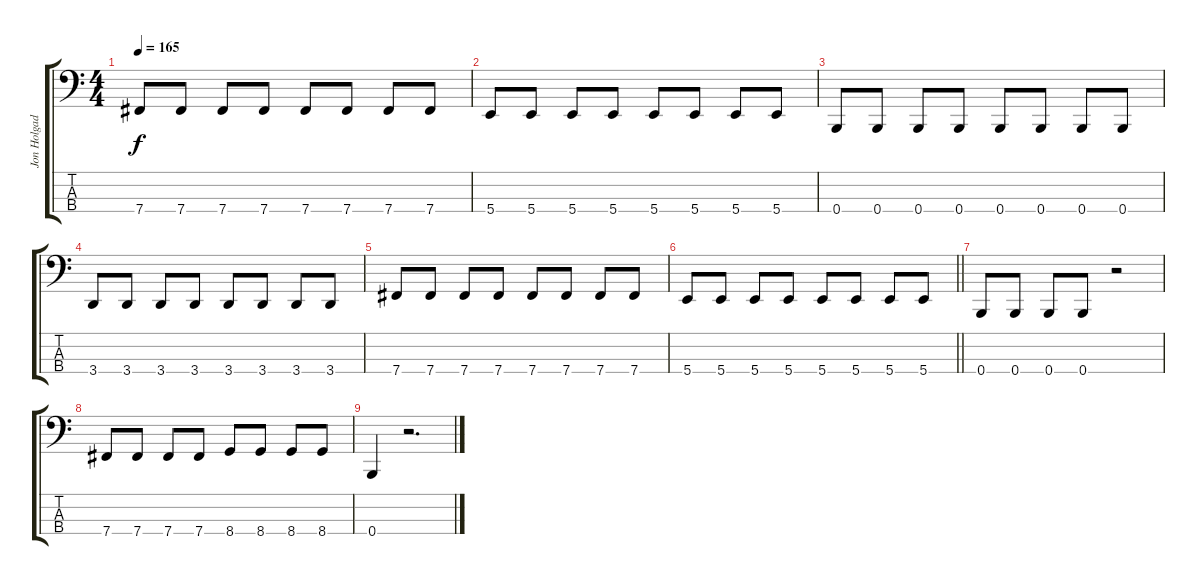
\track ("Jon Holgado" "Jon Holgad") {instrument electricbasspick}
\staff {score tabs}
\tuning (E2 B1 Gb1 B0) {hide}
\ts (4 4)
\tempo 165
\clef f4
\ks c
7.4.8{dy f} 7.4.8 7.4.8 7.4.8 7.4.8 7.4.8 7.4.8 7.4.8 |
5.4.8 5.4.8 5.4.8 5.4.8 5.4.8 5.4.8 5.4.8 5.4.8 |
0.4.8 0.4.8 0.4.8 0.4.8 0.4.8 0.4.8 0.4.8 0.4.8 |
3.4.8 3.4.8 3.4.8 3.4.8 3.4.8 3.4.8 3.4.8 3.4.8 |
7.4.8 7.4.8 7.4.8 7.4.8 7.4.8 7.4.8 7.4.8 7.4.8 |
\barLineRight lightlight
5.4.8 5.4.8 5.4.8 5.4.8 5.4.8 5.4.8 5.4.8 5.4.8 |
0.4.8 0.4.8 0.4.8 0.4.8 r.2 |
7.4.8 7.4.8 7.4.8 7.4.8 8.4.8 8.4.8 8.4.8 8.4.8 |
0.4.4 r.2{d}
